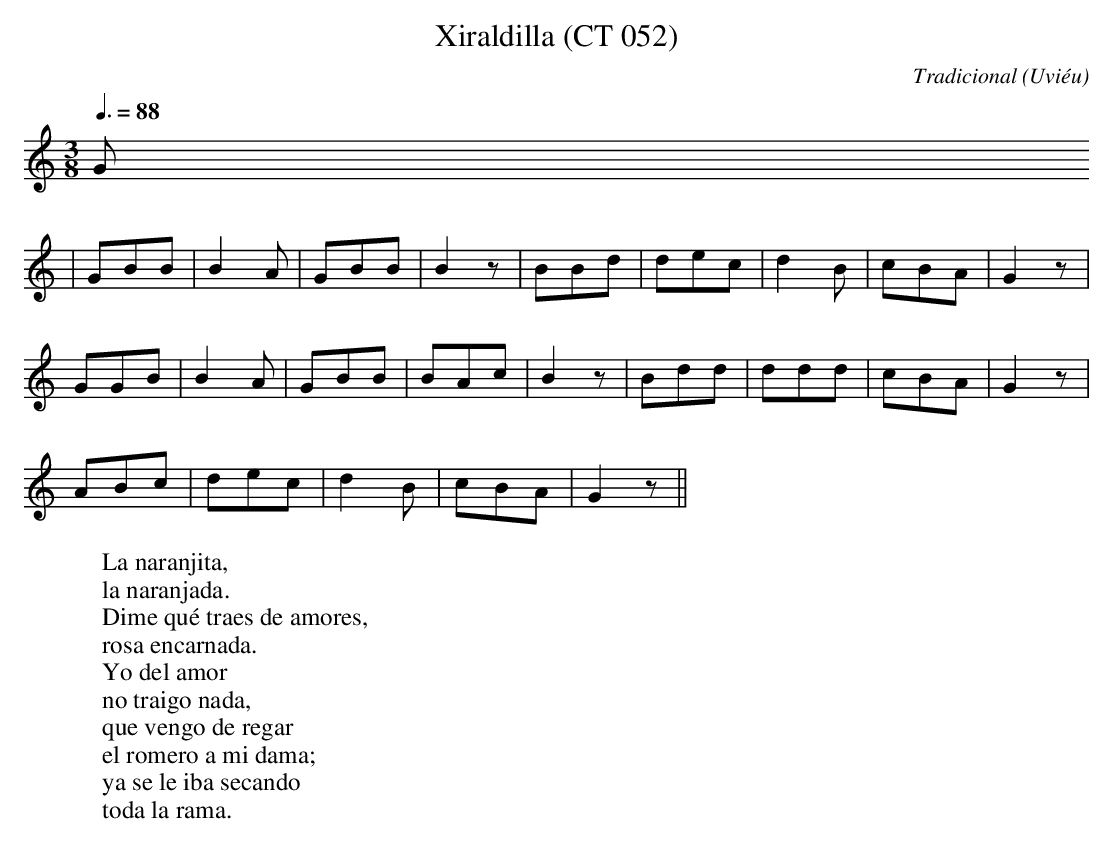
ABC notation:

X:1
T:Xiraldilla (CT 052)
C:Tradicional
O:Uviéu
M:3/8
L:1/8
Q:3/8=88
K:C
G
|GBB|B2 A|GBB|B2 z|BBd|dec|d2 B|cBA|G2 z|
GGB|B2 A|GBB|BAc|B2 z|Bdd|ddd|cBA|G2 z|
ABc|dec|d2 B|cBA|G2 z||
W:La naranjita,
W:la naranjada.
W:Dime qué traes de amores,
W:rosa encarnada.
W:Yo del amor
W:no traigo nada,
W:que vengo de regar
W:el romero a mi dama;
W:ya se le iba secando
W:toda la rama.
W:
